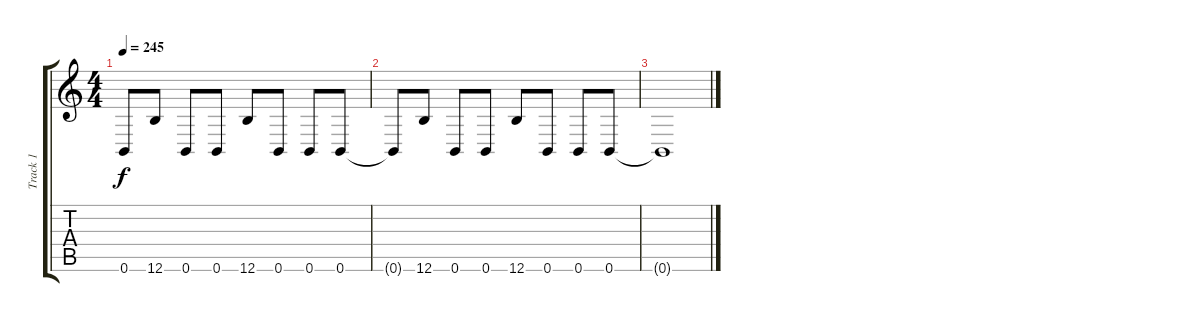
\track ("Track 1" "Track 1") {instrument distortionguitar}
\staff {score tabs}
\tuning (Db4 Ab3 E3 B2 Gb2 B1) {hide}
\ts (4 4)
\tempo 245
\clef g2
\ks c
0.6.8{dy f} 12.6.8 0.6.8 0.6.8 12.6.8 0.6.8 0.6.8 0.6.8 |
0.6{t}.8 12.6.8 0.6.8 0.6.8 12.6.8 0.6.8 0.6.8 0.6.8 |
0.6{t}.1
